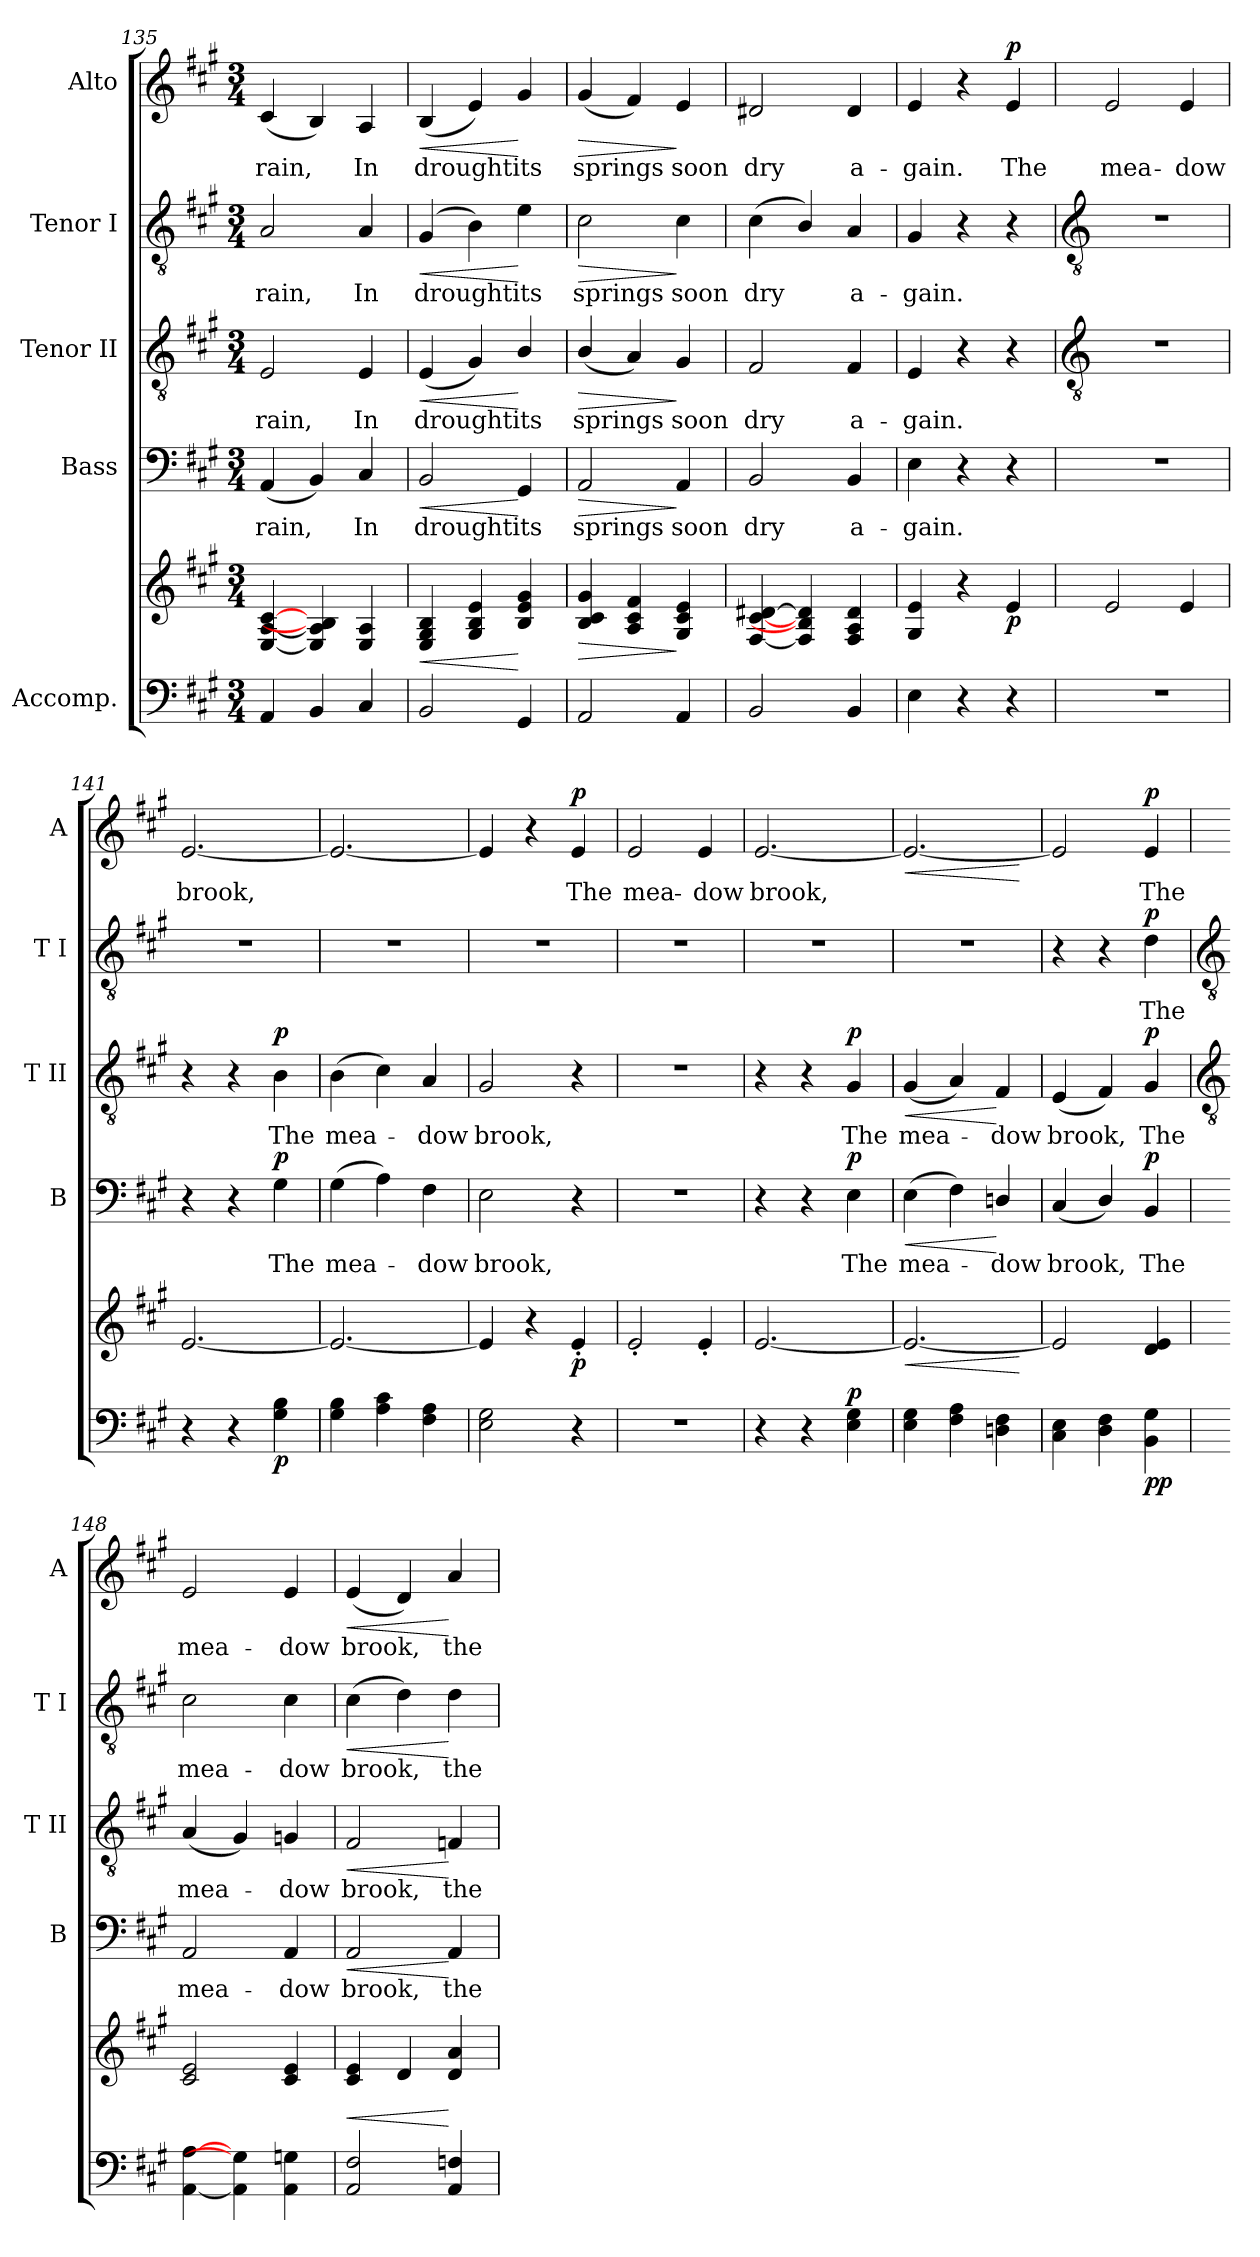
**kern	**kern	**dynam	**kern	**text	**dynam	**kern	**text	**dynam	**kern	**text	**dynam	**kern	**text	**dynam
*part5	*part5	*part5	*part4	*part4	*part4	*part3	*part3	*part3	*part2	*part2	*part2	*part1	*part1	*part1
*staff6	*staff5	*staff5/6	*staff4	*staff4	*staff4	*staff3	*staff3	*staff3	*staff2	*staff2	*staff2	*staff1	*staff1	*staff1
*I"Accomp.	*	*	*I"Bass	*	*	*I"Tenor II	*	*	*I"Tenor I	*	*	*I"Alto	*	*
*	*	*	*I'B	*	*	*I'T II	*	*	*I'T I	*	*	*I'A	*	*
*clefF4	*clefG2	*	*clefF4	*	*	*clefGv2	*	*	*clefGv2	*	*	*clefG2	*	*
*k[f#c#g#]	*k[f#c#g#]	*	*k[f#c#g#]	*	*	*k[f#c#g#]	*	*	*k[f#c#g#]	*	*	*k[f#c#g#]	*	*
*A:	*A:	*	*A:	*	*	*A:	*	*	*A:	*	*	*A:	*	*
*M3/4	*M3/4	*	*M3/4	*	*	*M3/4	*	*	*M3/4	*	*	*M3/4	*	*
=135	=135	=135	=135	=135	=135	=135	=135	=135	=135	=135	=135	=135	=135	=135
!	!	!	!	!LO:LY:b	!	!	!LO:LY:b	!	!	!LO:LY:b	!	!	!LO:LY:b	!
4AA	[4E [4A [4c#	.	(<4AA	rain,	.	2E	rain,	.	2A	rain,	.	(<4c#	rain,	.
4BB	4E] 4A] 4B]	.	4BB)	.	.	.	.	.	.	.	.	4B/)	.	.
!	!	!	!	!LO:LY:b	!	!	!LO:LY:b	!	!	!LO:LY:b	!	!	!LO:LY:b	!
4C#	4E 4A	.	4C#	In	.	4E	In	.	4A	In	.	4A	In	.
=136	=136	=136	=136	=136	=136	=136	=136	=136	=136	=136	=136	=136	=136	=136
!	!	!LO:HP:b	!	!LO:LY:b	!LO:HP:b	!	!LO:LY:b	!LO:HP:b	!	!LO:LY:b	!LO:HP:b	!	!LO:LY:b	!LO:HP:b
2BB	4E 4G# 4B	<	2BB	drought	<	(<4E	drought	<	(<4G#	drought	<	(<4B	drought	<
.	4G# 4B 4e	.	.	.	.	4G#)	.	.	4B)	.	.	4e)	.	.
!	!	!	!	!LO:LY:b	!	!	!LO:LY:b	!	!	!LO:LY:b	!	!	!LO:LY:b	!
4GG#	4B 4e 4g#	[	4GG#	its	[	4B/	its	[	4e	its	[	4g#	its	[
=137	=137	=137	=137	=137	=137	=137	=137	=137	=137	=137	=137	=137	=137	=137
!	!	!LO:HP:b	!	!LO:LY:b	!LO:HP:b	!	!LO:LY:b	!LO:HP:b	!	!LO:LY:b	!LO:HP:b	!	!LO:LY:b	!LO:HP:b
2AA	4B 4c# 4g#	>	2AA	springs	>	(<4B/	springs	>	2c#	springs	>	(<4g#	springs	>
.	4A 4c# 4f#	.	.	.	.	4A)	.	.	.	.	.	4f#)	.	.
!	!	!	!	!LO:LY:b	!	!	!LO:LY:b	!	!	!LO:LY:b	!	!	!LO:LY:b	!
4AA	4G# 4c# 4e	]	4AA	soon	]	4G#	soon	]	4c#	soon	]	4e	soon	]
=138	=138	=138	=138	=138	=138	=138	=138	=138	=138	=138	=138	=138	=138	=138
!	!	!	!	!LO:LY:b	!	!	!LO:LY:b	!	!	!LO:LY:b	!	!	!LO:LY:b	!
2BB	[4F# [4c# [4d#X	.	2BB	dry	.	2F#	dry	.	(<4c#	dry	.	2d#X	dry	.
.	4F#] 4B] 4d#]	.	.	.	.	.	.	.	4B/)	.	.	.	.	.
!	!	!	!	!LO:LY:b	!	!	!LO:LY:b	!	!	!LO:LY:b	!	!	!LO:LY:b	!
4BB	4F# 4A 4d#	.	4BB	a-	.	4F#	a-	.	4A	a-	.	4d#	a-	.
=139	=139	=139	=139	=139	=139	=139	=139	=139	=139	=139	=139	=139	=139	=139
!	!	!	!	!LO:LY:b	!	!	!LO:LY:b	!	!	!LO:LY:b	!	!	!LO:LY:b	!
4E	4G# 4e	.	4E	-gain.	.	4E	-gain.	.	4G#	-gain.	.	4e	-gain.	.
4r	4r	.	4r	.	.	4r	.	.	4r	.	.	4r	.	.
!	!	!LO:DY:b	!	!	!	!	!	!	!	!	!	!	!LO:LY:b	!LO:DY:b
4r	4e	p	4r	.	.	4r	.	.	4r	.	.	4e	The	p
!!LO:LB:g=z
=140	=140	=140	=140	=140	=140	=140	=140	=140	=140	=140	=140	=140	=140	=140
*	*	*	*	*	*	*clefGv2	*	*	*clefGv2	*	*	*	*	*
!LO:N:vis=1	!	!	!LO:N:vis=1	!	!	!LO:N:vis=1	!	!	!LO:N:vis=1	!	!	!	!LO:LY:b	!
2.r	2e	.	2.r	.	.	2.r	.	.	2.r	.	.	2e	mea-	.
!	!	!	!	!	!	!	!	!	!	!	!	!	!LO:LY:b	!
.	4e	.	.	.	.	.	.	.	.	.	.	4e	-dow	.
=141	=141	=141	=141	=141	=141	=141	=141	=141	=141	=141	=141	=141	=141	=141
!	!	!	!	!	!	!	!	!	!LO:N:vis=1	!	!	!	!LO:LY:b	!
4r	[2.e	.	4r	.	.	4r	.	.	2.r	.	.	[2.e	brook,	.
4r	.	.	4r	.	.	4r	.	.	.	.	.	.	.	.
!	!	!LO:DY:b=2	!	!LO:LY:b	!LO:DY:b	!	!LO:LY:b	!LO:DY:b	!	!	!	!	!	!
4G# 4B	.	p	4G#	The	p	4B	The	p	.	.	.	.	.	.
=142	=142	=142	=142	=142	=142	=142	=142	=142	=142	=142	=142	=142	=142	=142
!	!	!	!	!LO:LY:b	!	!	!LO:LY:b	!	!LO:N:vis=1	!	!	!	!	!
4G# 4B	2.e_	.	(>4G#	mea-	.	(>4B	mea-	.	2.r	.	.	2.e_	.	.
4A 4c#	.	.	4A)	.	.	4c#)	.	.	.	.	.	.	.	.
!	!	!	!	!LO:LY:b	!	!	!LO:LY:b	!	!	!	!	!	!	!
4F# 4A	.	.	4F#	dow	.	4A	dow	.	.	.	.	.	.	.
=143	=143	=143	=143	=143	=143	=143	=143	=143	=143	=143	=143	=143	=143	=143
!	!	!	!	!LO:LY:b	!	!	!LO:LY:b	!	!LO:N:vis=1	!	!	!	!	!
2E 2G#	4e]	.	2E	brook,	.	2G#	brook,	.	2.r	.	.	4e]	.	.
.	4r	.	.	.	.	.	.	.	.	.	.	4r	.	.
!	!	!LO:DY:b	!	!	!	!	!	!	!	!	!	!	!LO:LY:b	!LO:DY:b
4r	4e'	p	4r	.	.	4r	.	.	.	.	.	4e	The	p
=144	=144	=144	=144	=144	=144	=144	=144	=144	=144	=144	=144	=144	=144	=144
!LO:N:vis=1	!	!	!LO:N:vis=1	!	!	!LO:N:vis=1	!	!	!LO:N:vis=1	!	!	!	!LO:LY:b	!
2.r	2e'	.	2.r	.	.	2.r	.	.	2.r	.	.	2e	mea-	.
!	!	!	!	!	!	!	!	!	!	!	!	!	!LO:LY:b	!
.	4e'	.	.	.	.	.	.	.	.	.	.	4e	-dow	.
=145	=145	=145	=145	=145	=145	=145	=145	=145	=145	=145	=145	=145	=145	=145
!	!	!	!	!	!	!	!	!	!LO:N:vis=1	!	!	!	!LO:LY:b	!
4r	[2.e	.	4r	.	.	4r	.	.	2.r	.	.	[2.e	brook,	.
4r	.	.	4r	.	.	4r	.	.	.	.	.	.	.	.
!	!	!LO:DY:a=2	!	!LO:LY:b	!LO:DY:b	!	!LO:LY:b	!LO:DY:b	!	!	!	!	!	!
4E 4G#	.	p	4E	The	p	4G#	The	p	.	.	.	.	.	.
=146	=146	=146	=146	=146	=146	=146	=146	=146	=146	=146	=146	=146	=146	=146
!	!	!LO:HP:b	!	!LO:LY:b	!LO:HP:b	!	!LO:LY:b	!LO:HP:b	!LO:N:vis=1	!	!	!	!	!LO:HP:b
4E 4G#	2.e_	<	(>4E	mea-	<	(<4G#	mea-	<	2.r	.	.	2.e_	.	<
4F# 4A	.	.	4F#)	.	.	4A)	.	.	.	.	.	.	.	.
!	!	!	!	!LO:LY:b	!	!	!LO:LY:b	!	!	!	!	!	!	!
4Dn 4F#	.	.	4Dn/	dow	[	4F#	dow	[	.	.	.	.	.	.
.	.	[	.	.	.	.	.	.	.	.	.	.	.	[
=147	=147	=147	=147	=147	=147	=147	=147	=147	=147	=147	=147	=147	=147	=147
!	!	!	!	!LO:LY:b	!	!	!LO:LY:b	!	!	!	!	!	!	!
4C# 4E	2e]	.	(<4C#	brook,	.	(<4E	brook,	.	4r	.	.	2e]	.	.
4D 4F#	.	.	4D/)	.	.	4F#)	.	.	4r	.	.	.	.	.
!	!	!LO:DY:b=2	!	!LO:LY:b	!	!	!LO:LY:b	!	!	!LO:LY:b	!	!	!LO:LY:b	!
!	!	!LO:DY:n=1:b	!	!	!LO:DY:b	!	!	!LO:DY:b	!	!	!LO:DY:b	!	!	!LO:DY:b
4BB 4G#	4d 4e	p p	4BB	The	p	4G#	The	p	4d	The	p	4e	The	p
!!LO:LB:g=z
=148	=148	=148	=148	=148	=148	=148	=148	=148	=148	=148	=148	=148	=148	=148
*	*	*	*	*	*	*clefGv2	*	*	*clefGv2	*	*	*	*	*
*	*^	*	*	*	*	*	*	*	*	*	*	*	*	*
!	!	!LO:N:vis=1	!	!	!LO:LY:b	!	!	!LO:LY:b	!	!	!LO:LY:b	!	!	!LO:LY:b	!
[4AA [4A	2c# 2e	2.ryy	.	2AA	mea-	.	(<4A	mea-	.	2c#	mea-	.	2e	mea-	.
4AA] 4G#]	.	.	.	.	.	.	4G#)	.	.	.	.	.	.	.	.
!	!	!	!	!	!LO:LY:b	!	!	!LO:LY:b	!	!	!LO:LY:b	!	!	!LO:LY:b	!
4AA 4Gn	4c# 4e	.	.	4AA	-dow	.	4Gn	dow	.	4c#	-dow	.	4e	-dow	.
=149	=149	=149	=149	=149	=149	=149	=149	=149	=149	=149	=149	=149	=149	=149	=149
!	!	!LO:N:vis=1	!LO:HP:b	!	!LO:LY:b	!LO:HP:b	!	!LO:LY:b	!LO:HP:b	!	!LO:LY:b	!LO:HP:b	!	!LO:LY:b	!LO:HP:b
2AA 2F#	4c# 4e	2.ryy	<	2AA	brook,	<	2F#	brook,	<	(>4c#	brook,	<	(<4e	brook,	<
.	4d	.	.	.	.	.	.	.	.	4d)	.	.	4d)	.	.
!	!	!	!	!	!LO:LY:b	!	!	!LO:LY:b	!	!	!LO:LY:b	!	!	!LO:LY:b	!
4AA 4Fn	4d 4a	.	[	4AA	the	[	4Fn	the	[	4d	the	[	4a	the	[
*	*v	*v	*	*	*	*	*	*	*	*	*	*	*	*	*
=	=	=	=	=	=	=	=	=	=	=	=	=	=	=
*-	*-	*-	*-	*-	*-	*-	*-	*-	*-	*-	*-	*-	*-	*-
